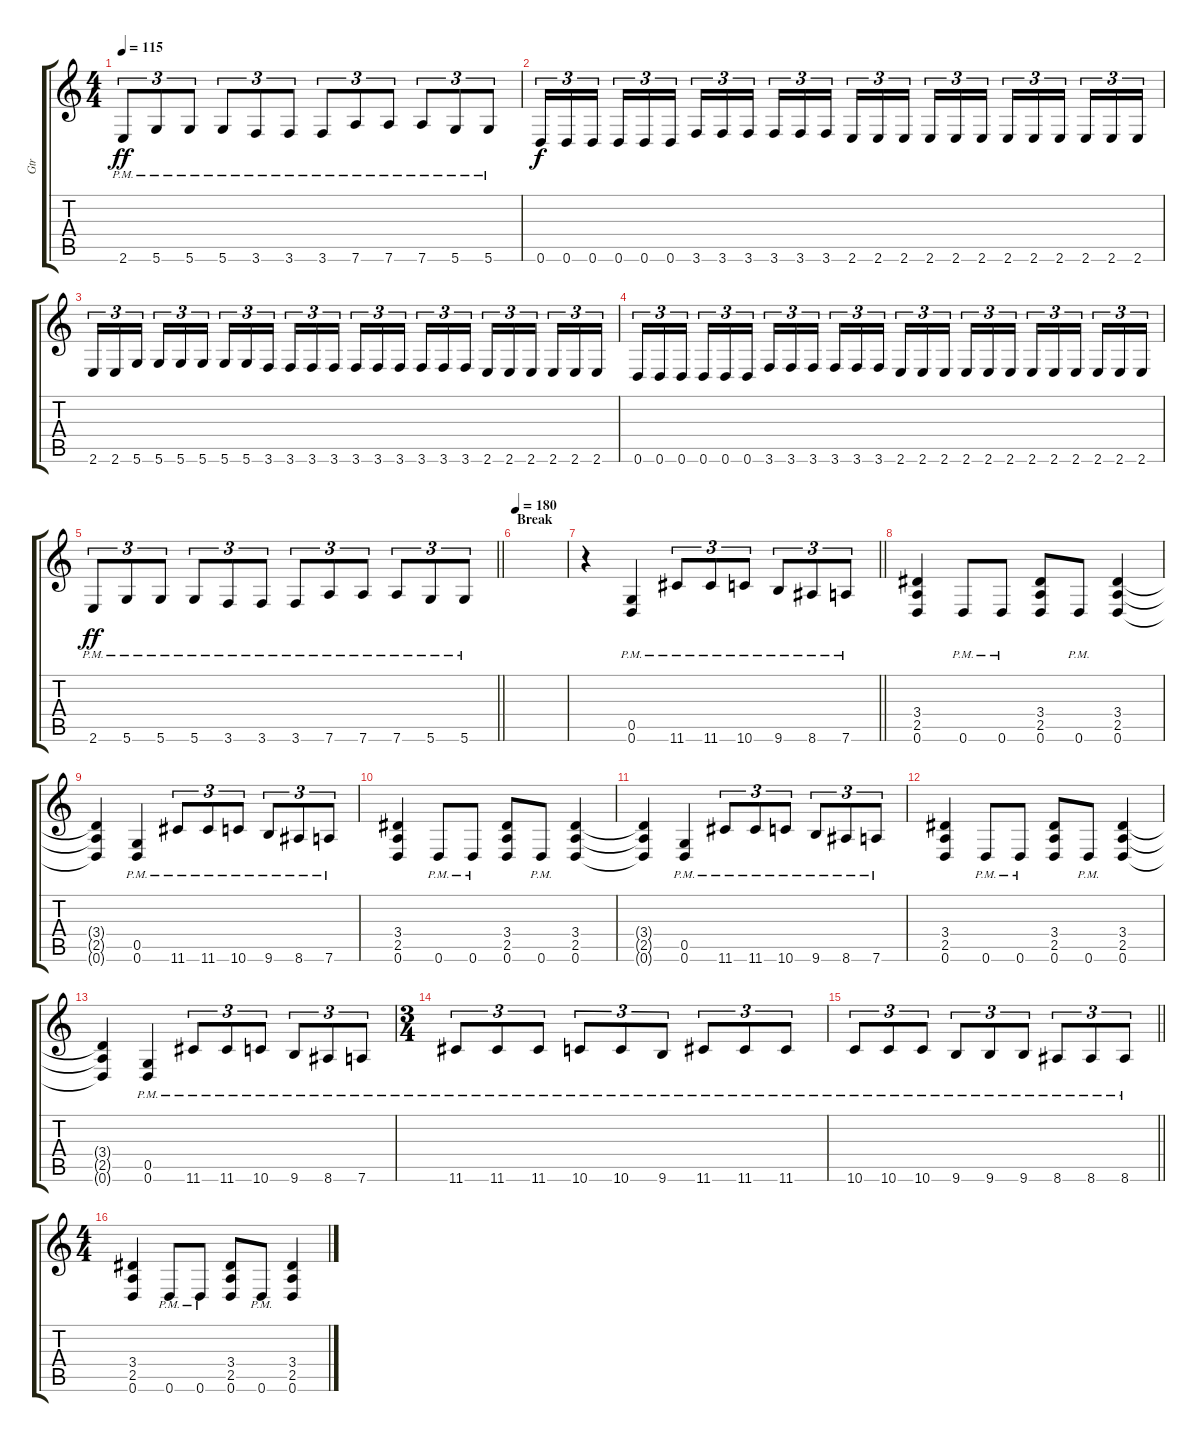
\track ("Gtr" "Gtr") {instrument overdrivenguitar}
\staff {score tabs}
\tuning (D4 A3 F3 C3 G2 D2) {hide}
\ts (4 4)
\tempo 115
\clef g2
\ks c
2.6{pm}.8{tu (3 2) dy ff} 5.6{pm}.8{tu (3 2)} 5.6{pm}.8{tu (3 2)} 5.6{pm}.8{tu (3 2)} 3.6{pm}.8{tu (3 2)} 3.6{pm}.8{tu (3 2)} 3.6{pm}.8{tu (3 2)} 7.6{pm}.8{tu (3 2)} 7.6{pm}.8{tu (3 2)} 7.6{pm}.8{tu (3 2)} 5.6{pm}.8{tu (3 2)} 5.6{pm}.8{tu (3 2)} |
0.6.16{tu (3 2) dy f} 0.6.16{tu (3 2)} 0.6.16{tu (3 2) beam splitsecondary} 0.6.16{tu (3 2)} 0.6.16{tu (3 2)} 0.6.16{tu (3 2)} 3.6.16{tu (3 2)} 3.6.16{tu (3 2)} 3.6.16{tu (3 2) beam splitsecondary} 3.6.16{tu (3 2)} 3.6.16{tu (3 2)} 3.6.16{tu (3 2)} 2.6.16{tu (3 2)} 2.6.16{tu (3 2)} 2.6.16{tu (3 2) beam splitsecondary} 2.6.16{tu (3 2)} 2.6.16{tu (3 2)} 2.6.16{tu (3 2)} 2.6.16{tu (3 2)} 2.6.16{tu (3 2)} 2.6.16{tu (3 2) beam splitsecondary} 2.6.16{tu (3 2)} 2.6.16{tu (3 2)} 2.6.16{tu (3 2)} |
2.6.16{tu (3 2)} 2.6.16{tu (3 2)} 5.6.16{tu (3 2) beam splitsecondary} 5.6.16{tu (3 2)} 5.6.16{tu (3 2)} 5.6.16{tu (3 2)} 5.6.16{tu (3 2)} 5.6.16{tu (3 2)} 3.6.16{tu (3 2) beam splitsecondary} 3.6.16{tu (3 2)} 3.6.16{tu (3 2)} 3.6.16{tu (3 2)} 3.6.16{tu (3 2)} 3.6.16{tu (3 2)} 3.6.16{tu (3 2) beam splitsecondary} 3.6.16{tu (3 2)} 3.6.16{tu (3 2)} 3.6.16{tu (3 2)} 2.6.16{tu (3 2)} 2.6.16{tu (3 2)} 2.6.16{tu (3 2) beam splitsecondary} 2.6.16{tu (3 2)} 2.6.16{tu (3 2)} 2.6.16{tu (3 2)} |
0.6.16{tu (3 2)} 0.6.16{tu (3 2)} 0.6.16{tu (3 2) beam splitsecondary} 0.6.16{tu (3 2)} 0.6.16{tu (3 2)} 0.6.16{tu (3 2)} 3.6.16{tu (3 2)} 3.6.16{tu (3 2)} 3.6.16{tu (3 2) beam splitsecondary} 3.6.16{tu (3 2)} 3.6.16{tu (3 2)} 3.6.16{tu (3 2)} 2.6.16{tu (3 2)} 2.6.16{tu (3 2)} 2.6.16{tu (3 2) beam splitsecondary} 2.6.16{tu (3 2)} 2.6.16{tu (3 2)} 2.6.16{tu (3 2)} 2.6.16{tu (3 2)} 2.6.16{tu (3 2)} 2.6.16{tu (3 2) beam splitsecondary} 2.6.16{tu (3 2)} 2.6.16{tu (3 2)} 2.6.16{tu (3 2)} |
\barLineRight lightlight
2.6{pm}.8{tu (3 2) dy ff} 5.6{pm}.8{tu (3 2)} 5.6{pm}.8{tu (3 2)} 5.6{pm}.8{tu (3 2)} 3.6{pm}.8{tu (3 2)} 3.6{pm}.8{tu (3 2)} 3.6{pm}.8{tu (3 2)} 7.6{pm}.8{tu (3 2)} 7.6{pm}.8{tu (3 2)} 7.6{pm}.8{tu (3 2)} 5.6{pm}.8{tu (3 2)} 5.6{pm}.8{tu (3 2)} |
\section ("" "Break")
\tempo 180
|
\barLineRight lightlight
r.4 (0.5{pm} 0.6{pm}).4 11.6{pm}.8{tu (3 2)} 11.6{pm}.8{tu (3 2)} 10.6{pm}.8{tu (3 2)} 9.6{pm}.8{tu (3 2)} 8.6{pm}.8{tu (3 2)} 7.6{pm}.8{tu (3 2)} |
(3.4 2.5 0.6).4 0.6{pm}.8 0.6{pm}.8 (3.4 2.5 0.6).8 0.6{pm}.8 (3.4 2.5 0.6).4 |
(3.4{t} 2.5{t} 0.6{t}).4 (0.5{pm} 0.6{pm}).4 11.6{pm}.8{tu (3 2)} 11.6{pm}.8{tu (3 2)} 10.6{pm}.8{tu (3 2)} 9.6{pm}.8{tu (3 2)} 8.6{pm}.8{tu (3 2)} 7.6{pm}.8{tu (3 2)} |
(3.4 2.5 0.6).4 0.6{pm}.8 0.6{pm}.8 (3.4 2.5 0.6).8 0.6{pm}.8 (3.4 2.5 0.6).4 |
(3.4{t} 2.5{t} 0.6{t}).4 (0.5{pm} 0.6{pm}).4 11.6{pm}.8{tu (3 2)} 11.6{pm}.8{tu (3 2)} 10.6{pm}.8{tu (3 2)} 9.6{pm}.8{tu (3 2)} 8.6{pm}.8{tu (3 2)} 7.6{pm}.8{tu (3 2)} |
(3.4 2.5 0.6).4 0.6{pm}.8 0.6{pm}.8 (3.4 2.5 0.6).8 0.6{pm}.8 (3.4 2.5 0.6).4 |
(3.4{t} 2.5{t} 0.6{t}).4 (0.5{pm} 0.6{pm}).4 11.6{pm}.8{tu (3 2)} 11.6{pm}.8{tu (3 2)} 10.6{pm}.8{tu (3 2)} 9.6{pm}.8{tu (3 2)} 8.6{pm}.8{tu (3 2)} 7.6{pm}.8{tu (3 2)} |
\ts (3 4)
11.6{pm}.8{tu (3 2)} 11.6{pm}.8{tu (3 2)} 11.6{pm}.8{tu (3 2)} 10.6{pm}.8{tu (3 2)} 10.6{pm}.8{tu (3 2)} 9.6{pm}.8{tu (3 2)} 11.6{pm}.8{tu (3 2)} 11.6{pm}.8{tu (3 2)} 11.6{pm}.8{tu (3 2)} |
\barLineRight lightlight
10.6{pm}.8{tu (3 2)} 10.6{pm}.8{tu (3 2)} 10.6{pm}.8{tu (3 2)} 9.6{pm}.8{tu (3 2)} 9.6{pm}.8{tu (3 2)} 9.6{pm}.8{tu (3 2)} 8.6{pm}.8{tu (3 2)} 8.6{pm}.8{tu (3 2)} 8.6{pm}.8{tu (3 2)} |
\ts (4 4)
(3.4 2.5 0.6).4 0.6{pm}.8 0.6{pm}.8 (3.4 2.5 0.6).8 0.6{pm}.8 (3.4 2.5 0.6).4
